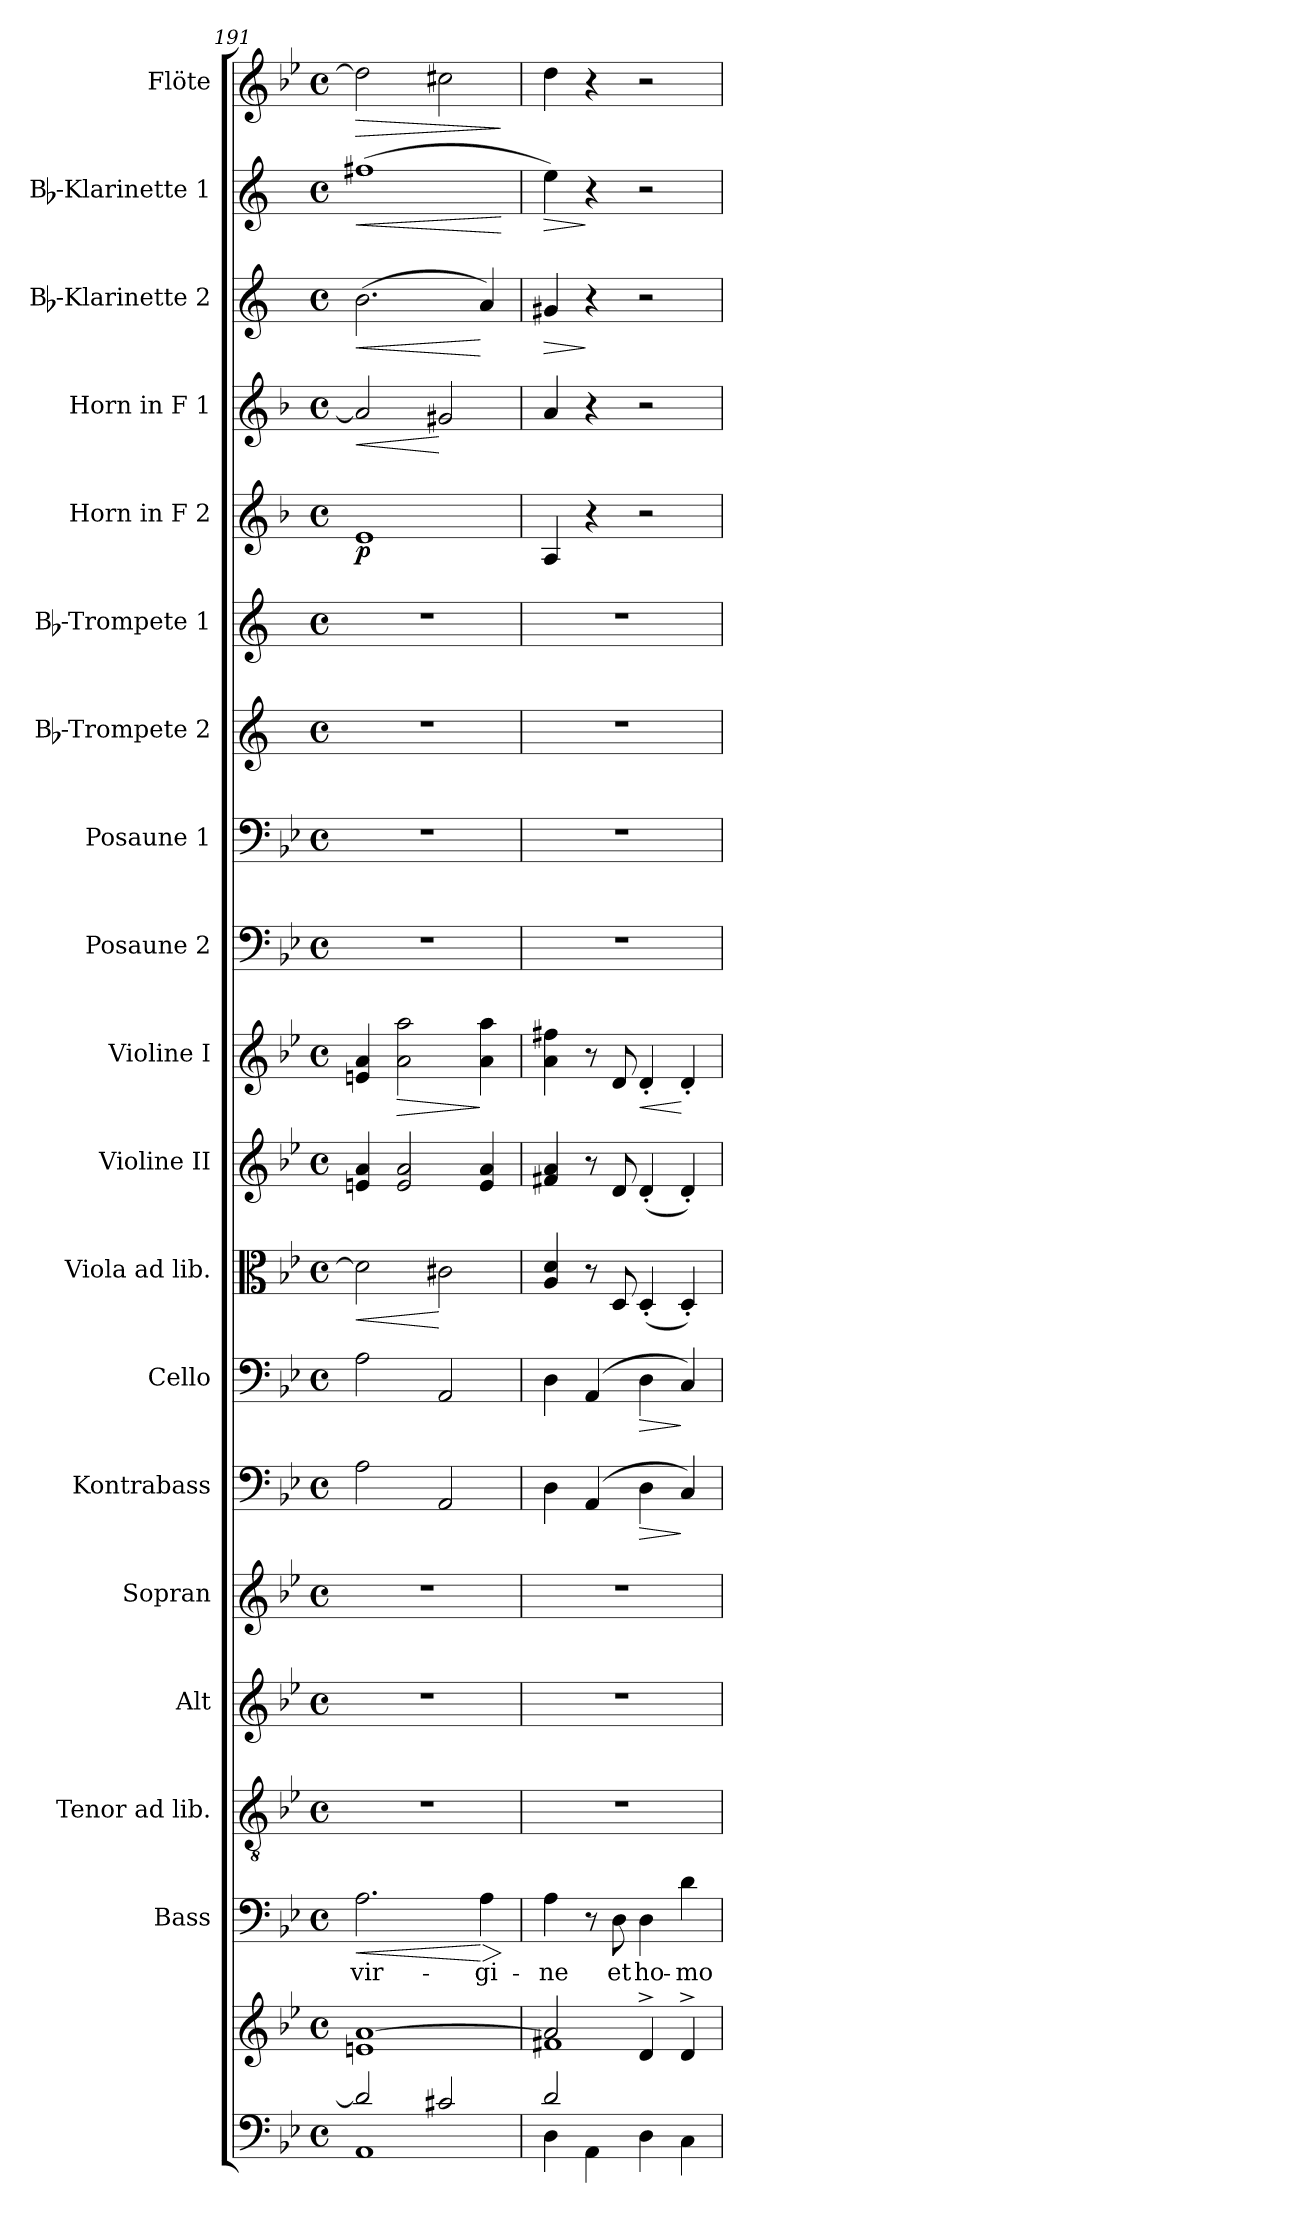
**kern	**kern	**kern	**text	**dynam	**kern	**kern	**kern	**kern	**dynam	**kern	**dynam	**kern	**dynam	**kern	**kern	**dynam	**kern	**kern	**kern	**kern	**kern	**dynam	**kern	**dynam	**kern	**dynam	**kern	**dynam	**kern	**dynam
*part19	*part19	*part18	*part18	*part18	*part17	*part16	*part15	*part14	*part14	*part13	*part13	*part12	*part12	*part11	*part10	*part10	*part9	*part8	*part7	*part6	*part5	*part5	*part4	*part4	*part3	*part3	*part2	*part2	*part1	*part1
*staff20	*staff19	*staff18	*staff18	*staff18	*staff17	*staff16	*staff15	*staff14	*staff14	*staff13	*staff13	*staff12	*staff12	*staff11	*staff10	*staff10	*staff9	*staff8	*staff7	*staff6	*staff5	*staff5	*staff4	*staff4	*staff3	*staff3	*staff2	*staff2	*staff1	*staff1
*	*	*I"Bass	*	*	*I"Tenor ad lib.	*I"Alt	*I"Sopran	*I"Kontrabass	*	*I"Cello	*	*I"Viola ad lib.	*	*I"Violine II	*I"Violine I	*	*I"Posaune 2	*I"Posaune 1	*I"Bb-Trompete 2	*I"Bb-Trompete 1	*I"Horn in F 2	*	*I"Horn in F 1	*	*I"Bb-Klarinette 2	*	*I"Bb-Klarinette 1	*	*I"Flöte	*
*	*	*I'B.	*	*	*I'T.	*I'A.	*I'S.	*I'Kb.	*	*	*	*I'Vla.	*	*I'Vl. II	*I'Vl. I	*	*I'Pos. 2	*I'Pos. 1	*I'Bb Trp. 2	*I'Bb Trp. 1	*	*	*	*	*I'Bb Kl. 2	*	*I'Bb Kl. 1	*	*I'Fl.	*
*clefF4	*clefG2	*clefF4	*	*	*clefGv2	*clefG2	*clefG2	*clefF4	*	*clefF4	*	*clefC3	*	*clefG2	*clefG2	*	*clefF4	*clefF4	*clefG2	*clefG2	*clefG2	*	*clefG2	*	*clefG2	*	*clefG2	*	*clefG2	*
*	*	*	*	*	*	*	*	*ITrd7c12	*	*	*	*	*	*	*	*	*	*	*ITrd1c2	*ITrd1c2	*ITrd4c7	*	*ITrd4c7	*	*ITrd1c2	*	*ITrd1c2	*	*	*
*k[b-e-]	*k[b-e-]	*k[b-e-]	*	*	*k[b-e-]	*k[b-e-]	*k[b-e-]	*k[b-e-]	*	*k[b-e-]	*	*k[b-e-]	*	*k[b-e-]	*k[b-e-]	*	*k[b-e-]	*k[b-e-]	*k[b-e-]	*k[b-e-]	*k[b-e-]	*	*k[b-e-]	*	*k[b-e-]	*	*k[b-e-]	*	*k[b-e-]	*
*B-:	*B-:	*B-:	*	*	*B-:	*B-:	*B-:	*B-:	*	*B-:	*	*B-:	*	*B-:	*B-:	*	*B-:	*B-:	*B-:	*B-:	*B-:	*	*B-:	*	*B-:	*	*B-:	*	*B-:	*
*M4/4	*M4/4	*M4/4	*	*	*M4/4	*M4/4	*M4/4	*M4/4	*	*M4/4	*	*M4/4	*	*M4/4	*M4/4	*	*M4/4	*M4/4	*M4/4	*M4/4	*M4/4	*	*M4/4	*	*M4/4	*	*M4/4	*	*M4/4	*
*met(c)	*met(c)	*met(c)	*	*	*met(c)	*met(c)	*met(c)	*met(c)	*	*met(c)	*	*met(c)	*	*met(c)	*met(c)	*	*met(c)	*met(c)	*met(c)	*met(c)	*met(c)	*	*met(c)	*	*met(c)	*	*met(c)	*	*met(c)	*
=191	=191	=191	=191	=191	=191	=191	=191	=191	=191	=191	=191	=191	=191	=191	=191	=191	=191	=191	=191	=191	=191	=191	=191	=191	=191	=191	=191	=191	=191	=191
*^	*	*	*	*	*	*	*	*	*	*	*	*	*	*	*	*	*	*	*	*	*	*	*	*	*	*	*	*	*	*
!	!	!	!	!LO:LY:b	!LO:HP:b	!	!	!	!	!	!	!	!	!LO:HP:b	!	!	!	!	!	!	!	!	!	!	!LO:HP:b	!	!	!	!	!	!
!	!	!	!	!	!	!	!	!	!	!	!	!	!	!	!	!	!	!	!	!	!	!	!LO:DY:b	!	!LO:HP:n=1:b	!	!LO:HP:b	!	!LO:HP:b	!	!LO:HP:b
2d/]	1AA	1en [>1a	2.A\	vir-	<	1r	1r	1r	2AA\	.	2A\	.	2d\]	<	4en/ 4a/	4en/ 4a/	.	1r	1r	1r	1r	1A	p	2d/]	< >	(>2.a\	<	(>1een	<	2dd\]	>
!	!	!	!	!	!	!	!	!	!	!	!	!	!	!	!	!	!LO:HP:b	!	!	!	!	!	!	!	!	!	!	!	!	!	!
.	.	.	.	.	.	.	.	.	.	.	.	.	.	.	2e/ 2a/	2a\ 2aa\	>	.	.	.	.	.	.	.	.	.	.	.	.	.	.
2c#X/	.	.	.	.	.	.	.	.	2AAA/	.	2AA/	.	2c#X\	[	.	.	.	.	.	.	.	.	.	2c#X/	[	.	.	.	.	2cc#X\	.
!	!	!	!	!LO:LY:b	!LO:HP:n=1:b	!	!	!	!	!	!	!	!	!	!	!	!	!	!	!	!	!	!	!	!	!	!	!	!	!	!
.	.	.	4A\	-gi-	[ >	.	.	.	.	.	.	.	.	.	4e/ 4a/	4a\ 4aa\	]	.	.	.	.	.	.	.	.	4g/)	[	.	.	.	.
*v	*v	*	*	*	*	*	*	*	*	*	*	*	*	*	*	*	*	*	*	*	*	*	*	*	*	*	*	*	*	*	*
.	.	.	.	]	.	.	.	.	.	.	.	.	.	.	.	.	.	.	.	.	.	.	.	]	.	.	.	[	.	]
=192	=192	=192	=192	=192	=192	=192	=192	=192	=192	=192	=192	=192	=192	=192	=192	=192	=192	=192	=192	=192	=192	=192	=192	=192	=192	=192	=192	=192	=192	=192
*^	*^	*	*	*	*	*	*	*	*	*	*	*	*	*	*	*	*	*	*	*	*	*	*	*	*	*	*	*	*	*
!	!	!	!	!	!LO:LY:b	!	!	!	!	!	!	!	!	!	!	!	!	!	!	!	!	!	!	!	!	!	!	!LO:HP:b	!	!LO:HP:b	!	!
2d/	4D\	2a/]	1f#X	4A\	-ne	.	1r	1r	1r	4DD\	.	4D\	.	4A/ 4d/	.	4f#X/ 4a/	4a\ 4ff#X\	.	1r	1r	1r	1r	4D/	.	4d/	.	4f#X/	>	4dd\)	>	4dd\	.
.	4AA\	.	.	8r	.	.	.	.	.	(4AAA/	.	(4AA/	.	8r	.	8r	8r	.	.	.	.	.	4r	.	4r	.	4r	]	4r	]	4r	.
!	!	!	!	!	!LO:LY:b	!	!	!	!	!	!	!	!	!	!	!	!	!	!	!	!	!	!	!	!	!	!	!	!	!	!	!
.	.	.	.	8D\	et	.	.	.	.	.	.	.	.	8D/	.	8d/	8d/	.	.	.	.	.	.	.	.	.	.	.	.	.	.	.
!	!	!	!	!	!LO:LY:b	!	!	!	!	!	!LO:HP:b	!	!LO:HP:b	!	!	!	!	!LO:HP:b	!	!	!	!	!	!	!	!	!	!	!	!	!	!
2ryy	4D\	4d^</	.	4D\	ho-	.	.	.	.	4DD\	>	4D\	>	(<4D'</	.	(<4d'</	4d'</	<	.	.	.	.	2r	.	2r	.	2r	.	2r	.	2r	.
!	!	!	!	!	!LO:LY:b	!	!	!	!	!	!	!	!	!	!	!	!	!	!	!	!	!	!	!	!	!	!	!	!	!	!	!
.	4C\	4d^</	.	4d\	-mo	.	.	.	.	4CC/)	]	4C/)	]	4D'</)	.	4d'</)	4d'</	[	.	.	.	.	.	.	.	.	.	.	.	.	.	.
*v	*v	*	*	*	*	*	*	*	*	*	*	*	*	*	*	*	*	*	*	*	*	*	*	*	*	*	*	*	*	*	*	*
*	*v	*v	*	*	*	*	*	*	*	*	*	*	*	*	*	*	*	*	*	*	*	*	*	*	*	*	*	*	*	*	*
=	=	=	=	=	=	=	=	=	=	=	=	=	=	=	=	=	=	=	=	=	=	=	=	=	=	=	=	=	=	=
*-	*-	*-	*-	*-	*-	*-	*-	*-	*-	*-	*-	*-	*-	*-	*-	*-	*-	*-	*-	*-	*-	*-	*-	*-	*-	*-	*-	*-	*-	*-
